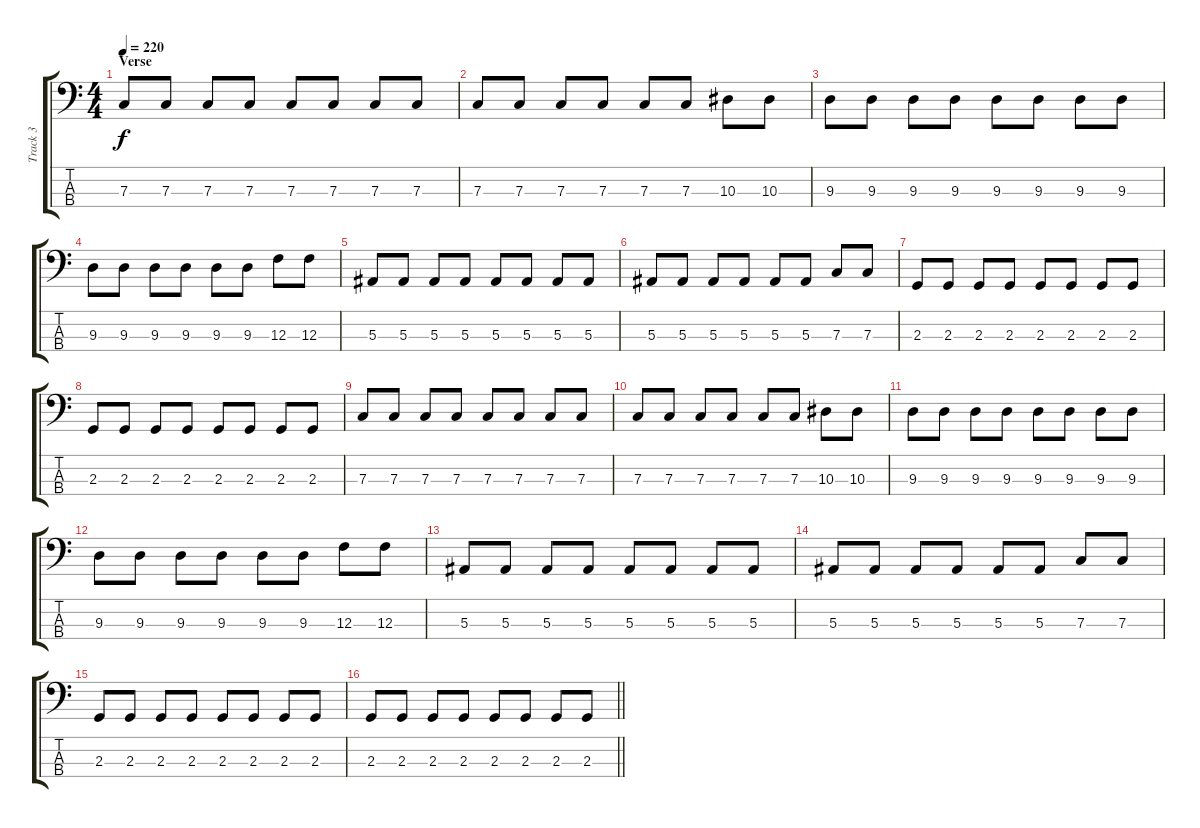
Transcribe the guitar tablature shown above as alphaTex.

\track ("Track 3" "Track 3") {instrument electricbasspick}
\staff {score tabs}
\tuning (Eb2 Bb1 F1 C1) {hide}
\ts (4 4)
\section ("" "Verse")
\tempo 220
\clef f4
\ks c
7.3.8{dy f} 7.3.8 7.3.8 7.3.8 7.3.8 7.3.8 7.3.8 7.3.8 |
7.3.8 7.3.8 7.3.8 7.3.8 7.3.8 7.3.8 10.3.8 10.3.8 |
9.3.8 9.3.8 9.3.8 9.3.8 9.3.8 9.3.8 9.3.8 9.3.8 |
9.3.8 9.3.8 9.3.8 9.3.8 9.3.8 9.3.8 12.3.8 12.3.8 |
5.3.8 5.3.8 5.3.8 5.3.8 5.3.8 5.3.8 5.3.8 5.3.8 |
5.3.8 5.3.8 5.3.8 5.3.8 5.3.8 5.3.8 7.3.8 7.3.8 |
2.3.8 2.3.8 2.3.8 2.3.8 2.3.8 2.3.8 2.3.8 2.3.8 |
2.3.8 2.3.8 2.3.8 2.3.8 2.3.8 2.3.8 2.3.8 2.3.8 |
7.3.8 7.3.8 7.3.8 7.3.8 7.3.8 7.3.8 7.3.8 7.3.8 |
7.3.8 7.3.8 7.3.8 7.3.8 7.3.8 7.3.8 10.3.8 10.3.8 |
9.3.8 9.3.8 9.3.8 9.3.8 9.3.8 9.3.8 9.3.8 9.3.8 |
9.3.8 9.3.8 9.3.8 9.3.8 9.3.8 9.3.8 12.3.8 12.3.8 |
5.3.8 5.3.8 5.3.8 5.3.8 5.3.8 5.3.8 5.3.8 5.3.8 |
5.3.8 5.3.8 5.3.8 5.3.8 5.3.8 5.3.8 7.3.8 7.3.8 |
2.3.8 2.3.8 2.3.8 2.3.8 2.3.8 2.3.8 2.3.8 2.3.8 |
\barLineRight lightlight
2.3.8 2.3.8 2.3.8 2.3.8 2.3.8 2.3.8 2.3.8 2.3.8
